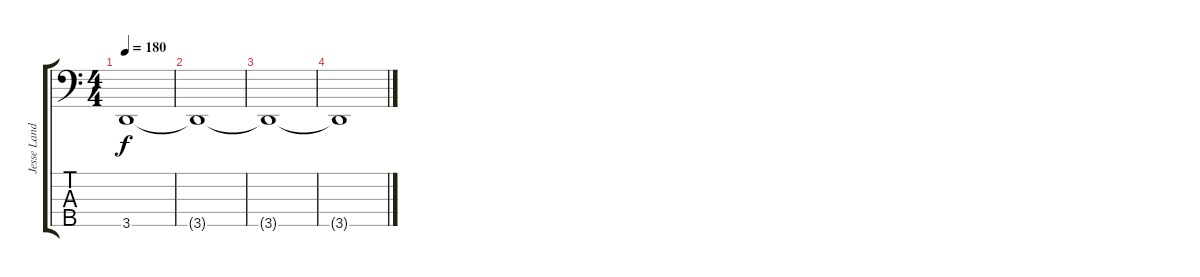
\track ("Jesse Landry (Bass)" "Jesse Land") {instrument electricbassfinger}
\staff {score tabs}
\tuning (G2 D2 A1 E1 B0) {hide}
\ts (4 4)
\tempo 180
\clef f4
\ks c
3.5.1{dy f} |
3.5{t}.1 |
3.5{t}.1 |
3.5{t}.1
